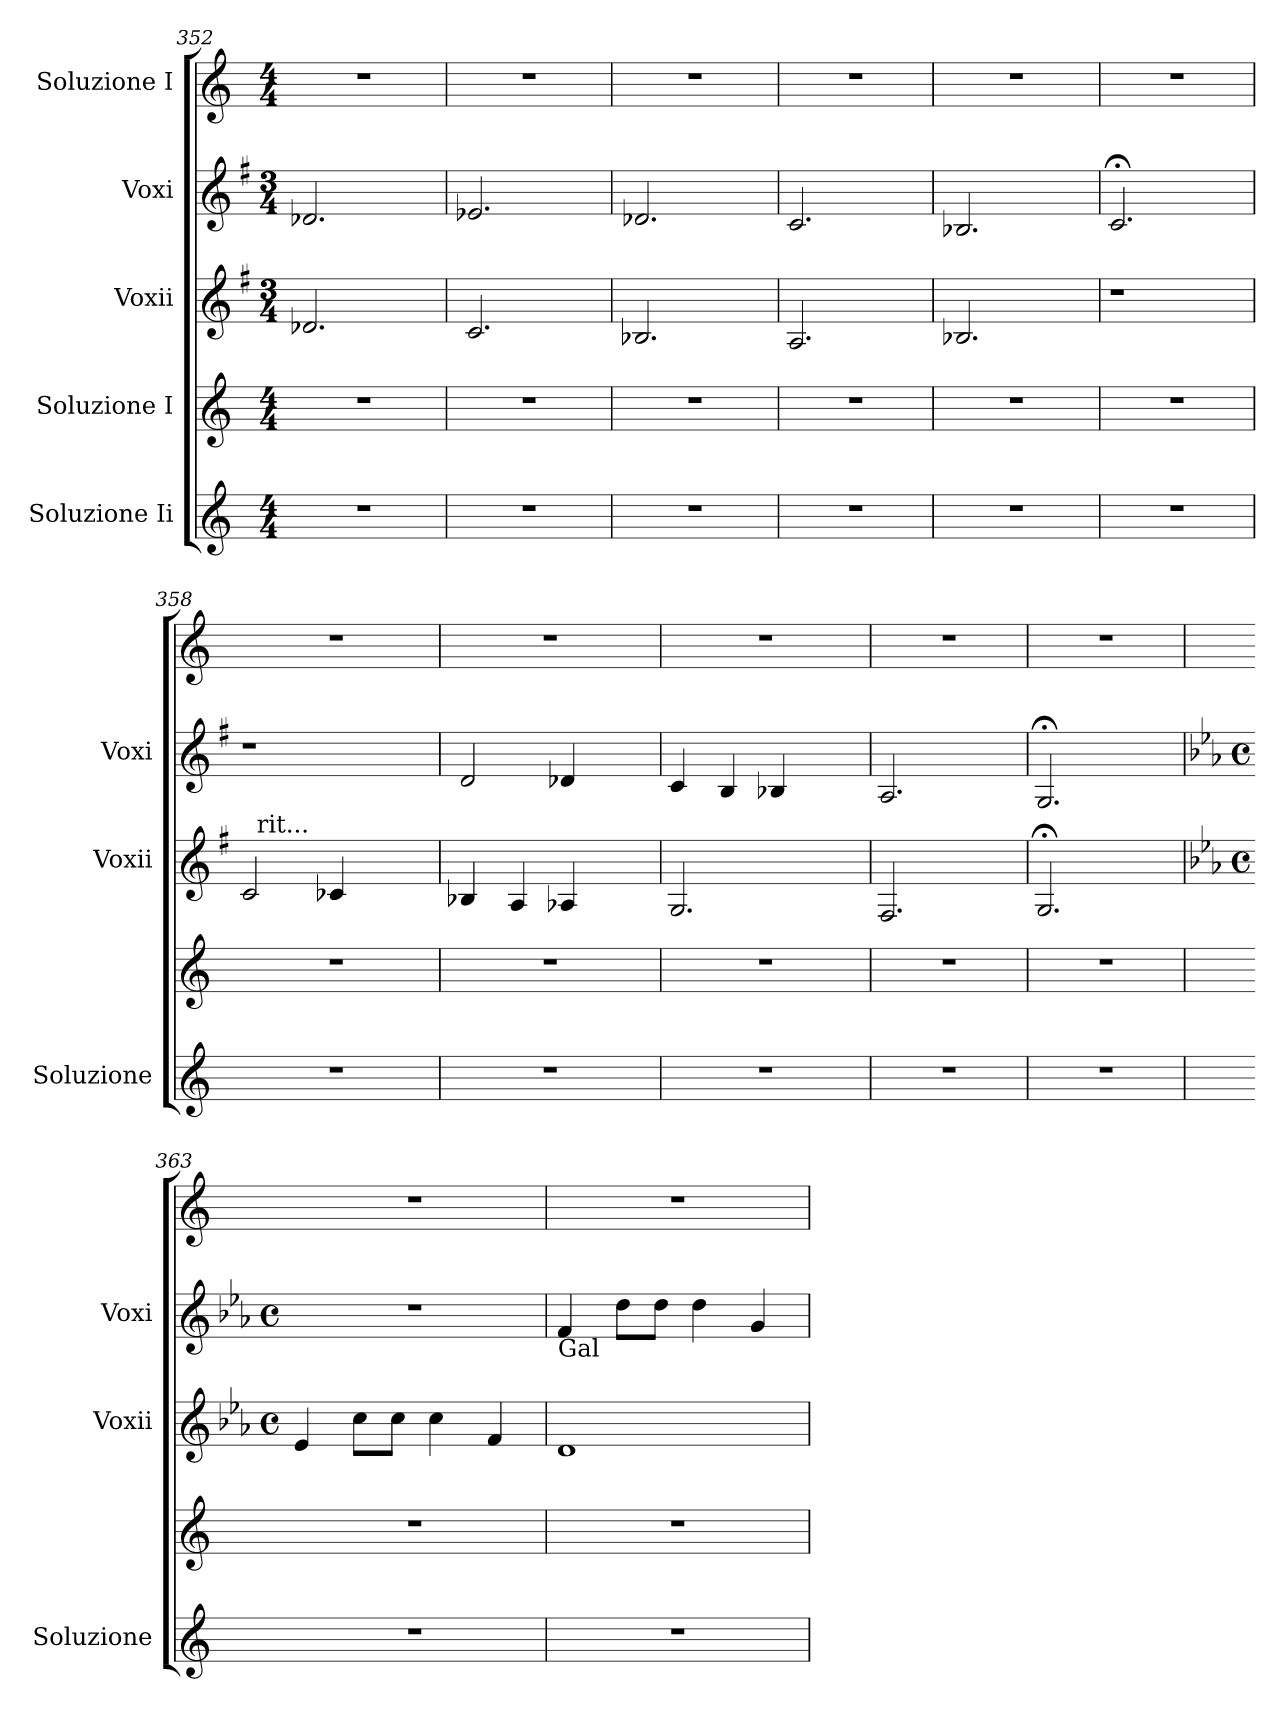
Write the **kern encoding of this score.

**kern	**kern	**kern	**kern	**kern
*part5	*part4	*part3	*part2	*part1
*staff5	*staff4	*staff3	*staff2	*staff1
*I"Soluzione Ii	*I"Soluzione I	*I"Voxii	*I"Voxi	*I"Soluzione I
*I'Soluzione	*	*I'Voxii	*I'Voxi	*
*clefG2	*clefG2	*clefG2	*clefG2	*clefG2
*k[]	*k[]	*k[f#]	*k[f#]	*k[]
*C:	*C:	*G:	*G:	*C:
*M4/4	*M4/4	*M3/4	*M3/4	*M4/4
=352	=352	=352	=352	=352
1r	1r	2.d-X/	2.d-X/	1r
.	.	4ryy	4ryy	.
=353	=353	=353	=353	=353
1r	1r	2.c/	2.e-X/	1r
.	.	4ryy	4ryy	.
=354	=354	=354	=354	=354
1r	1r	2.B-X/	2.d-X/	1r
.	.	4ryy	4ryy	.
=355	=355	=355	=355	=355
1r	1r	2.A/	2.c/	1r
.	.	4ryy	4ryy	.
=356	=356	=356	=356	=356
1r	1r	2.B-X/	2.B-X/	1r
.	.	4ryy	4ryy	.
=357	=357	=357	=357	=357
!	!	!LO:N:vis=1	!	!
1r	1r	2.r	2.c;/	1r
.	.	4ryy	4ryy	.
=358	=358	=358	=358	=358
!	!	!	!LO:N:vis=1	!
*	*	*^	*	*
1r	1r	2c/	32ryy	2.r	1r
!	!	!	!LO:TX:a:t=rit...	!	!
.	.	.	2ryy	.	.
.	.	4c-X/	.	.	.
.	.	.	4...ryy	.	.
.	.	4ryy	.	4ryy	.
*	*	*v	*v	*	*
=359	=359	=359	=359	=359
1r	1r	4B-X/	2d/	1r
.	.	4A/	.	.
.	.	4A-X/	4d-X/	.
.	.	4ryy	4ryy	.
=360	=360	=360	=360	=360
1r	1r	2.G/	4c/	1r
.	.	.	4B/	.
.	.	.	4B-X/	.
.	.	4ryy	4ryy	.
=361	=361	=361	=361	=361
1r	1r	2.F#/	2.A/	1r
.	.	4ryy	4ryy	.
=362	=362	=362	=362	=362
1r	1r	2.G;/	2.G;/	1r
.	.	4ryy	4ryy	.
!!LO:LB:g=z
=363	=363	=363	=363	=363
*	*	*k[b-e-a-]	*k[b-e-a-]	*
*	*	*E-:	*E-:	*
*	*	*M4/4	*M4/4	*
*	*	*met(c)	*met(c)	*
1r	1r	4e-/	1r	1r
.	.	8cc\L	.	.
.	.	8cc\J	.	.
.	.	4cc\	.	.
.	.	4f/	.	.
=364	=364	=364	=364	=364
!	!	!	!LO:TX:b:t=Gal	!
1r	1r	1d	4f/	1r
.	.	.	8dd\L	.
.	.	.	8dd\J	.
.	.	.	4dd\	.
.	.	.	4g/	.
=	=	=	=	=
*-	*-	*-	*-	*-
